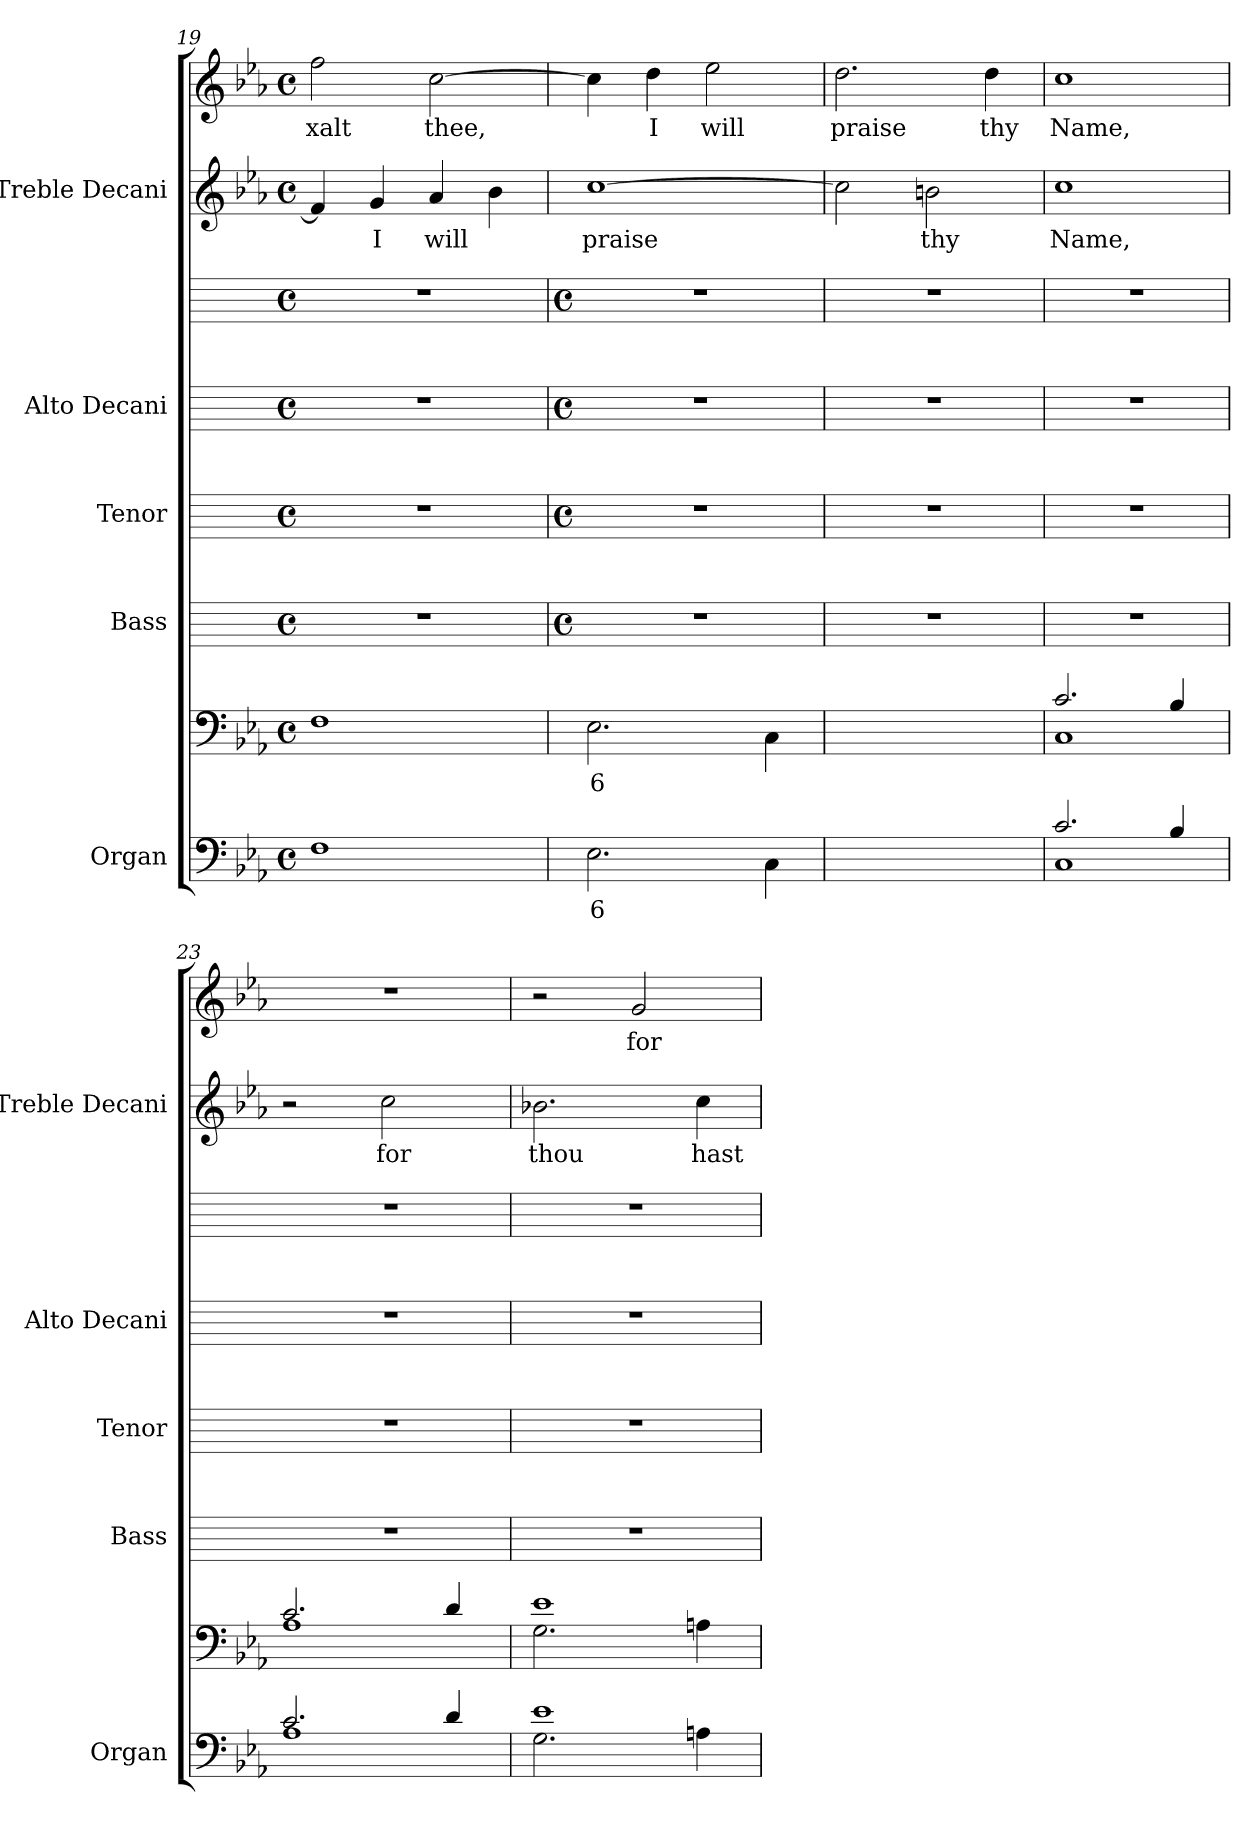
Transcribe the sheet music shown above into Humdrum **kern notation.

**kern	**text	**kern	**text	**kern	**kern	**kern	**kern	**kern	**text	**kern	**text
*part5	*part5	*part5	*part5	*part4	*part3	*part2	*part2	*part1	*part1	*part1	*part1
*staff8	*staff8	*staff7	*staff7	*staff6	*staff5	*staff4	*staff3	*staff2	*staff2	*staff1	*staff1
*I"Organ	*	*	*	*I"Bass	*I"Tenor	*I"Alto Decani	*	*I"Treble Decani	*	*	*
*I'Organ	*	*	*	*I'Bass	*I'Tenor	*I'Alto Decani	*	*I'Treble Decani	*	*	*
*clefF4	*	*clefF4	*	*	*	*	*	*clefG2	*	*clefG2	*
*k[b-e-a-]	*	*k[b-e-a-]	*	*	*	*	*	*k[b-e-a-]	*	*k[b-e-a-]	*
*E-:	*	*E-:	*	*	*	*	*	*E-:	*	*E-:	*
*M4/4	*	*M4/4	*	*M4/4	*M4/4	*M4/4	*M4/4	*M4/4	*	*M4/4	*
*met(c)	*	*met(c)	*	*met(c)	*met(c)	*met(c)	*met(c)	*met(c)	*	*met(c)	*
=19	=19	=19	=19	=19	=19	=19	=19	=19	=19	=19	=19
*^	*	*^	*	*	*	*	*	*	*	*	*
!	!	!	!	!	!	!	!	!	!	!	!	!	!LO:LY:b
1ryy	1F\	.	1ryy	1F\	.	1r	1r	1r	1r	4f]	.	2ff	xalt
!	!	!	!	!	!	!	!	!	!	!	!LO:LY:b	!	!
.	.	.	.	.	.	.	.	.	.	4g	I	.	.
!	!	!	!	!	!	!	!	!	!	!	!LO:LY:b	!	!LO:LY:b
.	.	.	.	.	.	.	.	.	.	4a-	will	[2cc	thee,
.	.	.	.	.	.	.	.	.	.	4b-	.	.	.
!!LO:LB:g=z
=20	=20	=20	=20	=20	=20	=20	=20	=20	=20	=20	=20	=20	=20
*	*	*	*	*	*	*M4/4	*M4/4	*M4/4	*M4/4	*	*	*	*
*	*	*	*	*	*	*met(c)	*met(c)	*met(c)	*met(c)	*	*	*	*
!	!	!LO:LY:b	!	!	!LO:LY:b	!	!	!	!	!	!LO:LY:b	!	!
1ryy	2.E-\	6	1ryy	2.E-\	6	1r	1r	1r	1r	[1cc	praise	4cc]	.
!	!	!	!	!	!	!	!	!	!	!	!	!	!LO:LY:b
.	.	.	.	.	.	.	.	.	.	.	.	4dd	I
!	!	!	!	!	!	!	!	!	!	!	!	!	!LO:LY:b
.	.	.	.	.	.	.	.	.	.	.	.	2ee-	will
.	4C\	.	.	4C\	.	.	.	.	.	.	.	.	.
=21	=21	=21	=21	=21	=21	=21	=21	=21	=21	=21	=21	=21	=21
!	!	!LO:LY:b	!	!	!LO:LY:b	!	!	!	!	!	!	!	!LO:LY:b
1ryy	[2G\yy	4	1ryy	[2G\yy	4	1r	1r	1r	1r	2cc]	.	2.dd\	praise
!	!	!LO:LY:b	!	!	!LO:LY:b	!	!	!	!	!	!LO:LY:b	!	!
.	2G\yy]	3	.	2G\yy]	3	.	.	.	.	2bn	thy	.	.
!	!	!	!	!	!	!	!	!	!	!	!	!	!LO:LY:b
.	.	.	.	.	.	.	.	.	.	.	.	4dd\	thy
=22	=22	=22	=22	=22	=22	=22	=22	=22	=22	=22	=22	=22	=22
!	!	!	!	!	!	!	!	!	!	!	!LO:LY:b	!	!LO:LY:b
2.c/	1C\	.	2.c/	1C\	.	1r	1r	1r	1r	1cc	Name,	1cc	Name,
4B-/	.	.	4B-/	.	.	.	.	.	.	.	.	.	.
=23	=23	=23	=23	=23	=23	=23	=23	=23	=23	=23	=23	=23	=23
2.c/	1A-\	.	2.c/	1A-\	.	1r	1r	1r	1r	2r	.	1r	.
!	!	!	!	!	!	!	!	!	!	!	!LO:LY:b	!	!
.	.	.	.	.	.	.	.	.	.	2cc	for	.	.
4d/	.	.	4d/	.	.	.	.	.	.	.	.	.	.
=24	=24	=24	=24	=24	=24	=24	=24	=24	=24	=24	=24	=24	=24
!	!	!	!	!	!	!	!	!	!	!	!LO:LY:b	!	!
1e-/	2.G\	.	1e-/	2.G\	.	1r	1r	1r	1r	2.b-X	thou	2r	.
!	!	!	!	!	!	!	!	!	!	!	!	!	!LO:LY:b
.	.	.	.	.	.	.	.	.	.	.	.	2g	for
!	!	!	!	!	!	!	!	!	!	!	!LO:LY:b	!	!
.	4An\	.	.	4An\	.	.	.	.	.	4cc	hast	.	.
*v	*v	*	*	*	*	*	*	*	*	*	*	*	*
*	*	*v	*v	*	*	*	*	*	*	*	*	*
=	=	=	=	=	=	=	=	=	=	=	=
*-	*-	*-	*-	*-	*-	*-	*-	*-	*-	*-	*-
